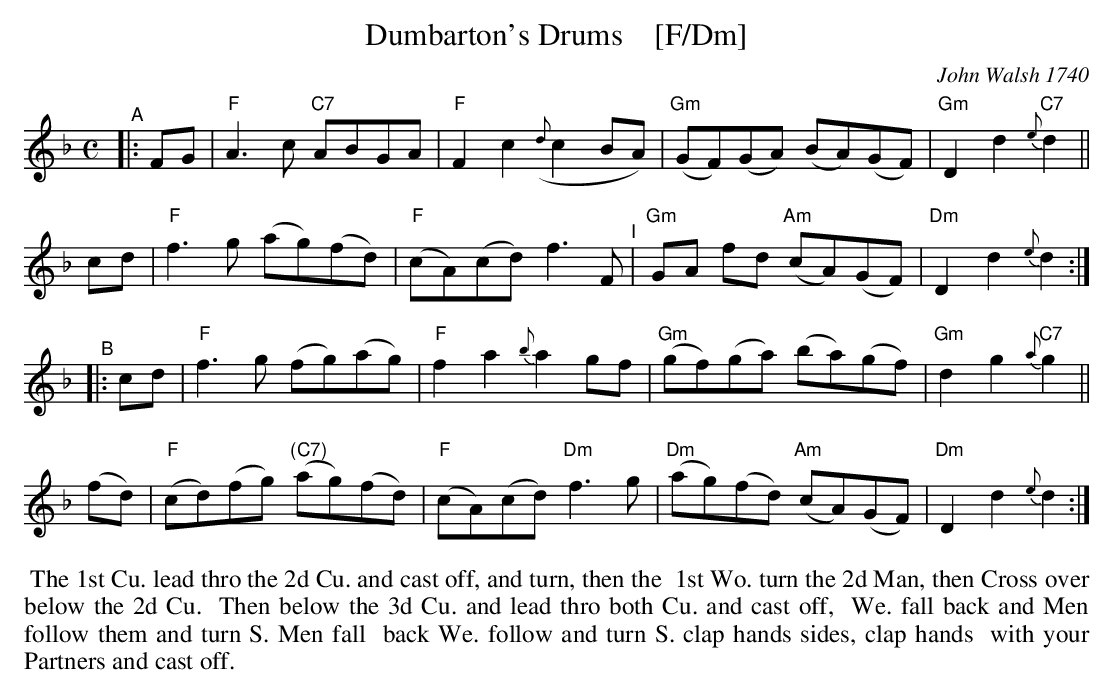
X:1
T: Dumbarton's Drums    [F/Dm]
O: John Walsh 1740
M: C
L: 1/8
K: F
"^A"|:\
FG | "F"A3c "C7"ABGA | "F"F2c2 ({d}c2BA) | "Gm"(GF)(GA) (BA)(GF) | "Gm"D2d2 "C7"{e}d2 ||
cd | "F"f3g (ag)(fd) | "F"(cA)(cd) f3F "^I"| "Gm"GA fd "Am"(cA)(GF) | "Dm"D2d2 {e}d2 :|
"^B"|:\
cd | "F"f3g (fg)(ag) | "F"f2a2 {b}a2gf | "Gm"(gf)(ga) (ba)(gf) | "Gm"d2g2 "C7"{a}g2 ||
(fd) | "F"(cd)(fg) "(C7)"(ag)(fd) | "F"(cA)(cd) "Dm"f3g | "Dm"(ag)(fd) "Am"(cA)(GF) | "Dm"D2d2 {e}d2 :|
